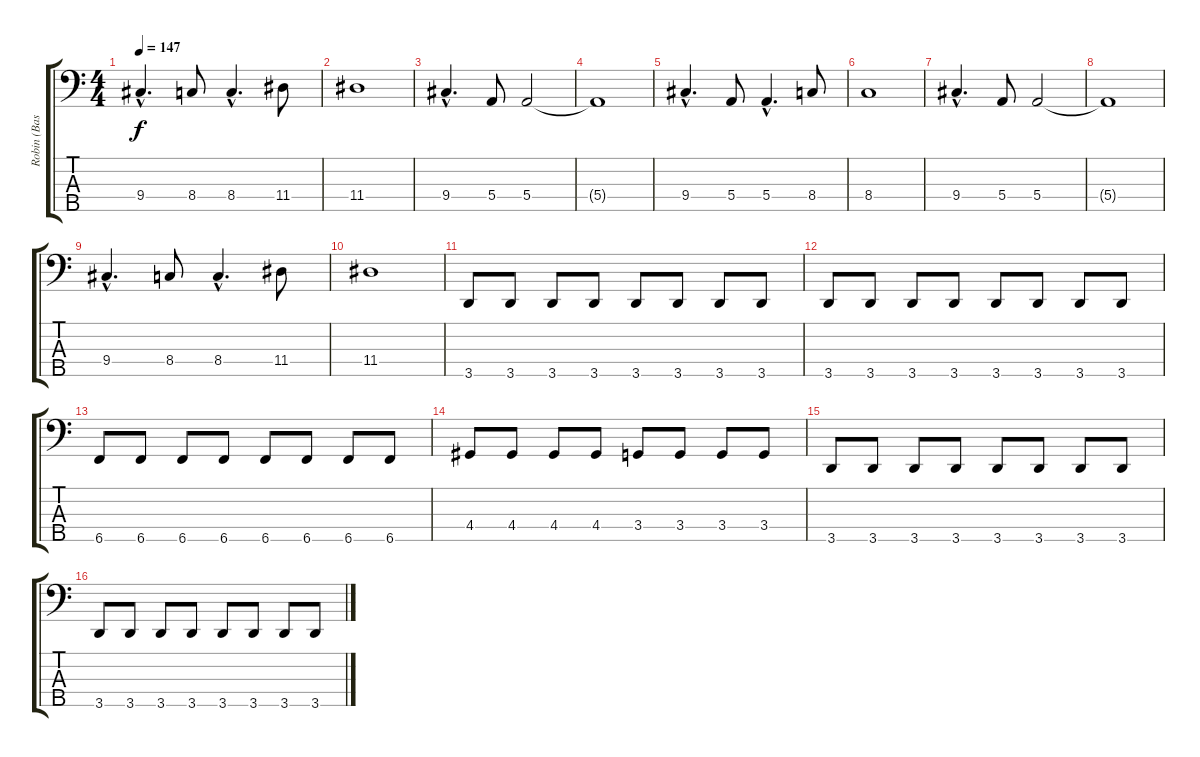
\track ("Robin (Bass)" "Robin (Bas") {instrument electricbasspick}
\staff {score tabs}
\tuning (G2 D2 A1 E1 B0) {hide}
\ts (4 4)
\tempo 147
\clef f4
\ks c
9.4{hac}.4{d dy f} 8.4.8 8.4{hac}.4{d} 11.4.8 |
11.4.1 |
9.4{hac}.4{d} 5.4.8 5.4.2 |
5.4{t}.1 |
9.4{hac}.4{d} 5.4.8 5.4{hac}.4{d} 8.4.8 |
8.4.1 |
9.4{hac}.4{d} 5.4.8 5.4.2 |
5.4{t}.1 |
9.4{hac}.4{d} 8.4.8 8.4{hac}.4{d} 11.4.8 |
11.4.1 |
3.5.8 3.5.8 3.5.8 3.5.8 3.5.8 3.5.8 3.5.8 3.5.8 |
3.5.8 3.5.8 3.5.8 3.5.8 3.5.8 3.5.8 3.5.8 3.5.8 |
6.5.8 6.5.8 6.5.8 6.5.8 6.5.8 6.5.8 6.5.8 6.5.8 |
4.4.8 4.4.8 4.4.8 4.4.8 3.4.8 3.4.8 3.4.8 3.4.8 |
3.5.8 3.5.8 3.5.8 3.5.8 3.5.8 3.5.8 3.5.8 3.5.8 |
3.5.8 3.5.8 3.5.8 3.5.8 3.5.8 3.5.8 3.5.8 3.5.8
